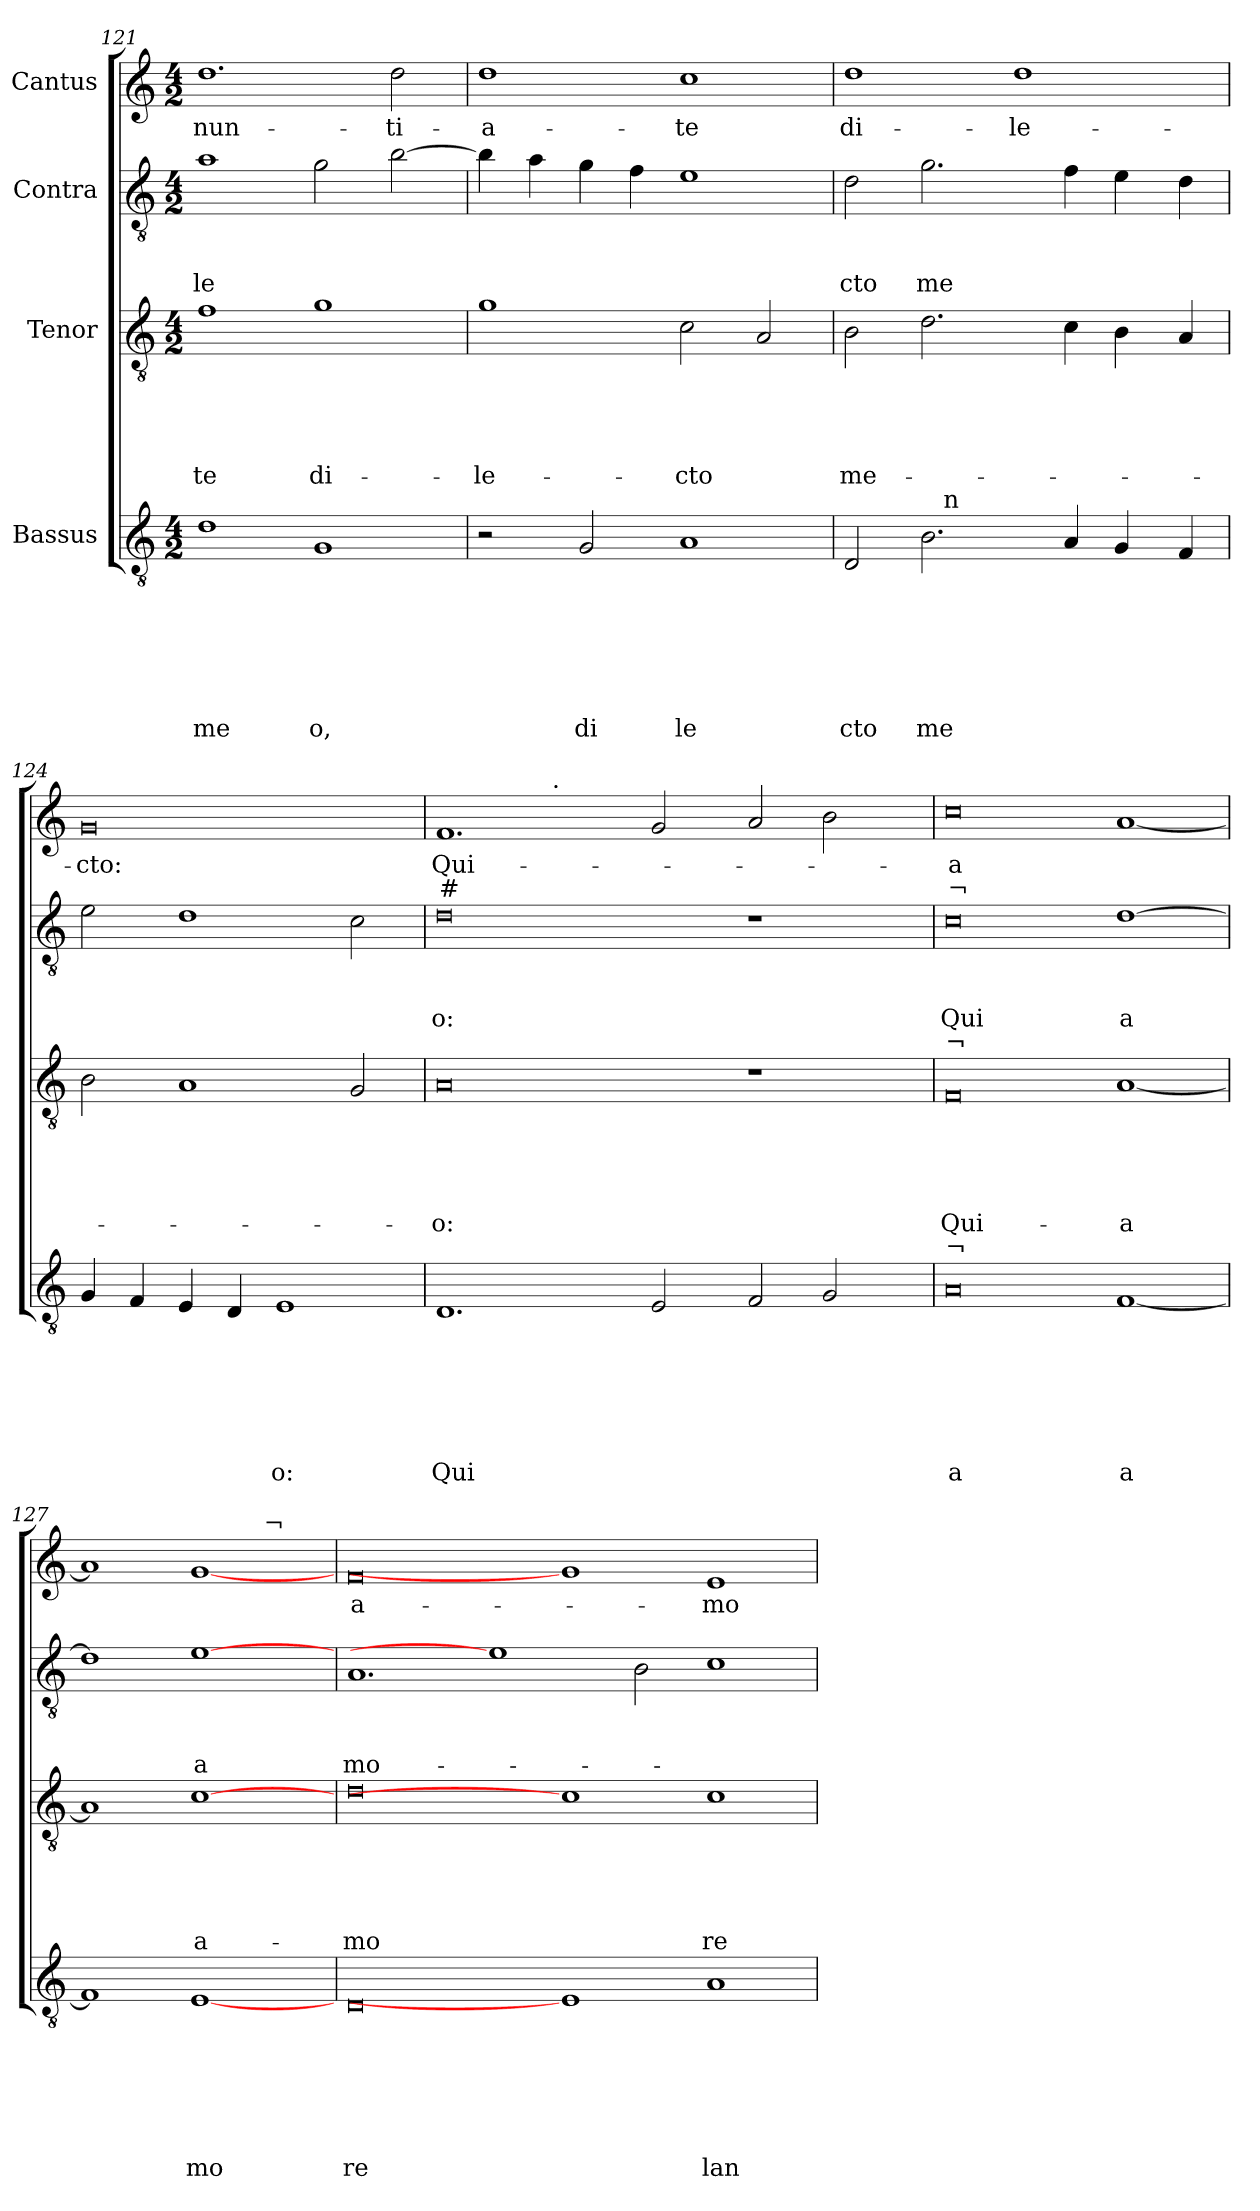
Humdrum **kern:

**kern	**text	**text	**text	**text	**text	**text	**text	**kern	**text	**text	**text	**text	**text	**kern	**text	**text	**text	**kern	**text	**text
*part4	*part4	*part4	*part4	*part4	*part4	*part4	*part4	*part3	*part3	*part3	*part3	*part3	*part3	*part2	*part2	*part2	*part2	*part1	*part1	*part1
*staff4	*staff4	*staff4	*staff4	*staff4	*staff4	*staff4	*staff4	*staff3	*staff3	*staff3	*staff3	*staff3	*staff3	*staff2	*staff2	*staff2	*staff2	*staff1	*staff1	*staff1
*I"Bassus	*	*	*	*	*	*	*	*I"Tenor	*	*	*	*	*	*I"Contra	*	*	*	*I"Cantus	*	*
!!LO:LB:g=z
*clefGv2	*	*	*	*	*	*	*	*clefGv2	*	*	*	*	*	*clefGv2	*	*	*	*clefG2	*	*
*k[]	*	*	*	*	*	*	*	*k[]	*	*	*	*	*	*k[]	*	*	*	*k[]	*	*
*C:	*	*	*	*	*	*	*	*C:	*	*	*	*	*	*C:	*	*	*	*C:	*	*
*M4/2	*	*	*	*	*	*	*	*M4/2	*	*	*	*	*	*M4/2	*	*	*	*M4/2	*	*
=121	=121	=121	=121	=121	=121	=121	=121	=121	=121	=121	=121	=121	=121	=121	=121	=121	=121	=121	=121	=121
!	!	!	!	!	!	!	!LO:LY:b	!	!	!	!	!	!LO:LY:b	!	!	!	!LO:LY:b	!	!LO:LY:b	!
1d	.	.	.	.	.	.	me	1f	.	.	.	.	te	1a	.	.	le	1.dd	nun-	.
!	!	!	!	!	!	!	!LO:LY:b	!	!	!	!	!	!LO:LY:b	!	!	!	!	!	!	!
1G	.	.	.	.	.	.	o,	1g	.	.	.	.	di-	2g\	.	.	.	.	.	.
!	!	!	!	!	!	!	!	!	!	!	!	!	!	!	!	!	!	!	!LO:LY:b	!
.	.	.	.	.	.	.	.	.	.	.	.	.	.	[>2b\	.	.	.	2dd\	-ti-	.
=122	=122	=122	=122	=122	=122	=122	=122	=122	=122	=122	=122	=122	=122	=122	=122	=122	=122	=122	=122	=122
!	!	!	!	!	!	!	!	!	!	!	!	!	!LO:LY:b	!	!	!	!	!	!LO:LY:b	!
2r	.	.	.	.	.	.	.	1g	.	.	.	.	-le-	4b\]	.	.	.	1dd	-a-	.
.	.	.	.	.	.	.	.	.	.	.	.	.	.	4a\	.	.	.	.	.	.
!	!	!	!	!	!	!	!LO:LY:b	!	!	!	!	!	!	!	!	!	!	!	!	!
2G/	.	.	.	.	.	.	di	.	.	.	.	.	.	4g\	.	.	.	.	.	.
.	.	.	.	.	.	.	.	.	.	.	.	.	.	4f\	.	.	.	.	.	.
!	!	!	!	!	!	!	!LO:LY:b	!	!	!	!	!	!LO:LY:b	!	!	!	!	!	!LO:LY:b	!
1A	.	.	.	.	.	.	le	2c\	.	.	.	.	-cto	1e	.	.	.	1cc	-te	.
.	.	.	.	.	.	.	.	2A/	.	.	.	.	.	.	.	.	.	.	.	.
=123	=123	=123	=123	=123	=123	=123	=123	=123	=123	=123	=123	=123	=123	=123	=123	=123	=123	=123	=123	=123
!	!	!	!	!	!	!	!LO:LY:b	!	!	!	!	!	!LO:LY:b	!	!	!	!LO:LY:b	!	!LO:LY:b	!
*^	*	*	*	*	*	*	*	*	*	*	*	*	*	*	*	*	*	*	*	*
2D/	2ryy	.	.	.	.	.	.	cto	2B\	.	.	.	.	me-	2d\	.	.	cto	1dd	di-	.
!	!	!	!	!	!	!	!	!LO:LY:b	!	!	!	!	!	!	!	!	!	!LO:LY:b	!	!	!
2.B\	16ryy	.	.	.	.	.	.	me	2.d\	.	.	.	.	.	2.g\	.	.	me	.	.	.
!	!LO:TX:a:t=n	!	!	!	!	!	!	!	!	!	!	!	!	!	!	!	!	!	!	!	!
.	1ryy	.	.	.	.	.	.	.	.	.	.	.	.	.	.	.	.	.	.	.	.
!	!	!	!	!	!	!	!	!	!	!	!	!	!	!	!	!	!	!	!	!LO:LY:b	!
.	.	.	.	.	.	.	.	.	.	.	.	.	.	.	.	.	.	.	1dd	-le-	.
4A/	.	.	.	.	.	.	.	.	4c\	.	.	.	.	.	4f\	.	.	.	.	.	.
4G/	.	.	.	.	.	.	.	.	4B\	.	.	.	.	.	4e\	.	.	.	.	.	.
.	4..ryy	.	.	.	.	.	.	.	.	.	.	.	.	.	.	.	.	.	.	.	.
4F/	.	.	.	.	.	.	.	.	4A/	.	.	.	.	.	4d\	.	.	.	.	.	.
=124	=124	=124	=124	=124	=124	=124	=124	=124	=124	=124	=124	=124	=124	=124	=124	=124	=124	=124	=124	=124	=124
!	!	!	!	!	!	!	!	!	!	!	!	!	!	!	!	!	!	!	!	!LO:LY:b	!
*v	*v	*	*	*	*	*	*	*	*	*	*	*	*	*	*	*	*	*	*	*	*
4G/	.	.	.	.	.	.	.	2B\	.	.	.	.	.	2e\	.	.	.	0g	-cto:	.
4F/	.	.	.	.	.	.	.	.	.	.	.	.	.	.	.	.	.	.	.	.
4E/	.	.	.	.	.	.	.	1A	.	.	.	.	.	1d	.	.	.	.	.	.
4D/	.	.	.	.	.	.	.	.	.	.	.	.	.	.	.	.	.	.	.	.
!	!	!	!	!	!	!	!LO:LY:b	!	!	!	!	!	!	!	!	!	!	!	!	!
1E	.	.	.	.	.	.	o:	.	.	.	.	.	.	.	.	.	.	.	.	.
.	.	.	.	.	.	.	.	2G/	.	.	.	.	.	2c\	.	.	.	.	.	.
=125	=125	=125	=125	=125	=125	=125	=125	=125	=125	=125	=125	=125	=125	=125	=125	=125	=125	=125	=125	=125
!	!	!	!	!	!	!	!LO:LY:b	!	!	!	!	!	!LO:LY:b	!	!	!	!LO:LY:b	!	!LO:LY:b	!LO:LY:b
*	*	*	*	*	*	*	*	*	*	*	*	*	*	*	*	*	*	*^	*	*
1.D	.	.	.	.	.	.	Qui	0A	.	.	.	.	-o:	0d	.	.	o:	1.f	2ryy	Qui-	-#
.	.	.	.	.	.	.	.	.	.	.	.	.	.	.	.	.	.	.	8.ryy	.	.
!	!	!	!	!	!	!	!	!	!	!	!	!	!	!	!	!	!	!	!LO:TX:a:t=.	!	!
.	.	.	.	.	.	.	.	.	.	.	.	.	.	.	.	.	.	.	1ryy	.	.
2E/	.	.	.	.	.	.	.	.	.	.	.	.	.	.	.	.	.	2g/	.	.	.
.	.	.	.	.	.	.	.	.	.	.	.	.	.	.	.	.	.	.	1ryy	.	.
2F/	.	.	.	.	.	.	.	1r	.	.	.	.	.	1r	.	.	.	2a/	.	.	.
2G/	.	.	.	.	.	.	.	.	.	.	.	.	.	.	.	.	.	2b\	.	.	.
.	.	.	.	.	.	.	.	.	.	.	.	.	.	.	.	.	.	.	4ryy	.	.
.	.	.	.	.	.	.	.	.	.	.	.	.	.	.	.	.	.	.	16ryy	.	.
=126	=126	=126	=126	=126	=126	=126	=126	=126	=126	=126	=126	=126	=126	=126	=126	=126	=126	=126	=126	=126	=126
!	!	!	!	!	!	!	!	!	!	!	!	!	!	!	!	!	!	!LO:TX:a:t=¬	!	!	!
!	!	!	!	!	!	!	!	!LO:TX:a:t=¬	!	!	!	!	!	!	!	!	!	!	!	!	!
!LO:TX:a:t=¬	!	!	!	!	!	!	!	!	!	!	!	!	!	!	!	!	!	!	!	!	!
!	!	!	!	!	!	!	!LO:LY:b	!	!	!	!	!	!LO:LY:b	!	!	!	!LO:LY:b	!	!	!LO:LY:b:rj	!LO:LY:b:rj
*	*	*	*	*	*	*	*	*	*	*	*	*	*	*	*	*	*	*v	*v	*	*
0A	.	.	.	.	.	.	a	0F	.	.	.	.	Qui-	0c	.	.	Qui	0cc	-a	¬
!	!	!	!	!	!	!	!LO:LY:b:rj	!	!	!	!	!	!LO:LY:b:rj	!	!	!	!LO:LY:b:rj	!	!	!
[<1F	.	.	.	.	.	.	a	[<1A	.	.	.	.	-a	[>1d	.	.	a	[<1a	.	.
=127	=127	=127	=127	=127	=127	=127	=127	=127	=127	=127	=127	=127	=127	=127	=127	=127	=127	=127	=127	=127
*	*	*	*	*	*	*	*	*	*	*	*	*	*	*	*	*	*	*^	*	*
1F]	.	.	.	.	.	.	.	1A]	.	.	.	.	.	1d]	.	.	.	1a]	1.ryy	.	.
!	!	!	!	!	!	!	!LO:LY:b	!	!	!	!	!	!LO:LY:b	!	!	!	!LO:LY:b	!	!	!	!
[1E	.	.	.	.	.	.	mo	[1c	.	.	.	.	a-	[1e	.	.	a	[1g	.	.	.
!	!	!	!	!	!	!	!	!	!	!	!	!	!	!	!	!	!	!	!LO:TX:a:t=¬	!	!
.	.	.	.	.	.	.	.	.	.	.	.	.	.	.	.	.	.	.	2ryy	.	.
!!LO:LB:g=z
=128	=128	=128	=128	=128	=128	=128	=128	=128	=128	=128	=128	=128	=128	=128	=128	=128	=128	=128	=128	=128	=128
!	!	!	!	!	!	!	!LO:LY:b	!	!	!	!	!	!LO:LY:b	!	!	!	!LO:LY:b	!	!	!LO:LY:b	!
*	*	*	*	*	*	*	*	*	*	*	*	*	*	*	*	*	*	*v	*v	*	*
0D	.	.	.	.	.	.	re	0d	.	.	.	.	-mo	1.A	.	.	mo-	0f	a-	.
.	.	.	.	.	.	.	.	.	.	.	.	.	.	1e]	.	.	.	.	.	.
1E]	.	.	.	.	.	.	.	1c]	.	.	.	.	.	.	.	.	.	1g]	.	.
.	.	.	.	.	.	.	.	.	.	.	.	.	.	2B\	.	.	.	.	.	.
!	!	!	!	!	!	!	!LO:LY:b	!	!	!	!	!	!LO:LY:b	!	!	!	!	!	!LO:LY:b	!
1A	.	.	.	.	.	.	lan-	1c	.	.	.	.	re	1c	.	.	.	1e	-mo-	.
=	=	=	=	=	=	=	=	=	=	=	=	=	=	=	=	=	=	=	=	=
*-	*-	*-	*-	*-	*-	*-	*-	*-	*-	*-	*-	*-	*-	*-	*-	*-	*-	*-	*-	*-
